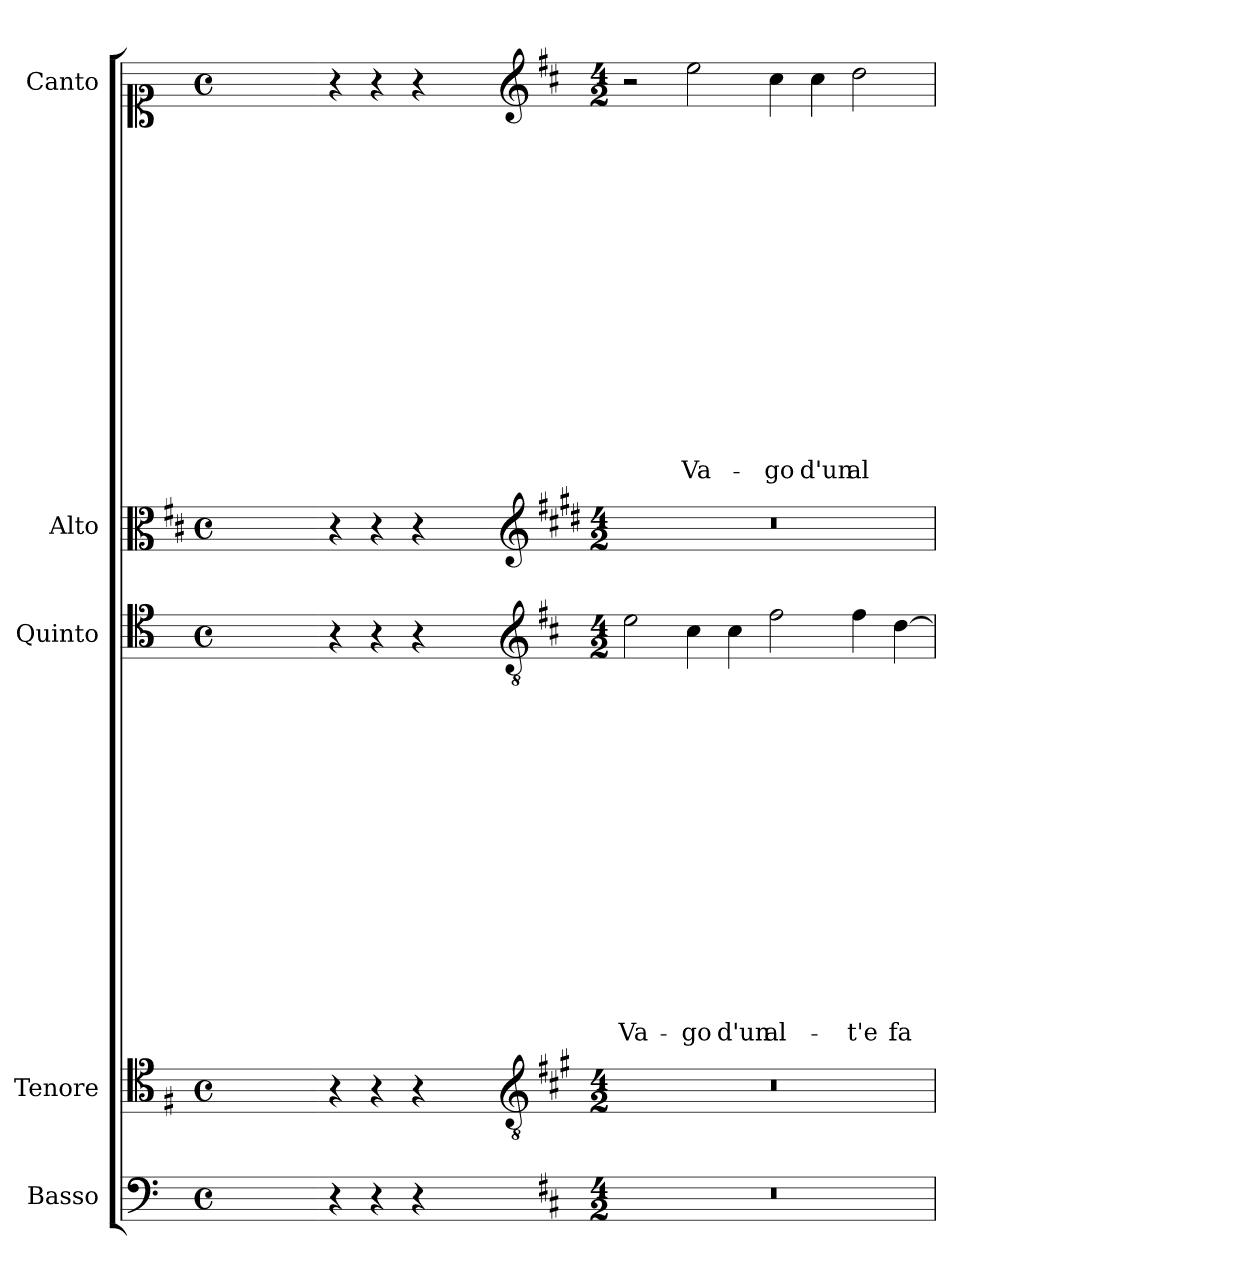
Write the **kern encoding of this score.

**kern	**kern	**kern	**text	**text	**text	**text	**text	**text	**text	**text	**text	**text	**text	**text	**text	**text	**text	**kern	**kern	**text	**text	**text	**text	**text	**text	**text	**text	**text	**text	**text	**text	**text	**text	**text
*part5	*part4	*part3	*part3	*part3	*part3	*part3	*part3	*part3	*part3	*part3	*part3	*part3	*part3	*part3	*part3	*part3	*part3	*part2	*part1	*part1	*part1	*part1	*part1	*part1	*part1	*part1	*part1	*part1	*part1	*part1	*part1	*part1	*part1	*part1
*staff5	*staff4	*staff3	*staff3	*staff3	*staff3	*staff3	*staff3	*staff3	*staff3	*staff3	*staff3	*staff3	*staff3	*staff3	*staff3	*staff3	*staff3	*staff2	*staff1	*staff1	*staff1	*staff1	*staff1	*staff1	*staff1	*staff1	*staff1	*staff1	*staff1	*staff1	*staff1	*staff1	*staff1	*staff1
*I"Basso	*I"Tenore	*I"Quinto	*	*	*	*	*	*	*	*	*	*	*	*	*	*	*	*I"Alto	*I"Canto	*	*	*	*	*	*	*	*	*	*	*	*	*	*	*
*I'B	*I'T	*	*	*	*	*	*	*	*	*	*	*	*	*	*	*	*	*I'A	*I'C	*	*	*	*	*	*	*	*	*	*	*	*	*	*	*
*clefF4	*clefC4	*clefC4	*	*	*	*	*	*	*	*	*	*	*	*	*	*	*	*clefC3	*clefC1	*	*	*	*	*	*	*	*	*	*	*	*	*	*	*
*	*ITrd4c7	*	*	*	*	*	*	*	*	*	*	*	*	*	*	*	*	*ITrd1c2	*	*	*	*	*	*	*	*	*	*	*	*	*	*	*	*
*k[]	*k[]	*k[]	*	*	*	*	*	*	*	*	*	*	*	*	*	*	*	*k[]	*k[]	*	*	*	*	*	*	*	*	*	*	*	*	*	*	*
*C:	*C:	*C:	*	*	*	*	*	*	*	*	*	*	*	*	*	*	*	*C:	*C:	*	*	*	*	*	*	*	*	*	*	*	*	*	*	*
*M4/4	*M4/4	*M4/4	*	*	*	*	*	*	*	*	*	*	*	*	*	*	*	*M4/4	*M4/4	*	*	*	*	*	*	*	*	*	*	*	*	*	*	*
*met(c)	*met(c)	*met(c)	*	*	*	*	*	*	*	*	*	*	*	*	*	*	*	*met(c)	*met(c)	*	*	*	*	*	*	*	*	*	*	*	*	*	*	*
=	=	=	=	=	=	=	=	=	=	=	=	=	=	=	=	=	=	=	=	=	=	=	=	=	=	=	=	=	=	=	=	=	=	=
1ryy	1ryy	1ryy	.	.	.	.	.	.	.	.	.	.	.	.	.	.	.	1ryy	1ryy	.	.	.	.	.	.	.	.	.	.	.	.	.	.	.
=1X-	=1X-	=1X-	=1X-	=1X-	=1X-	=1X-	=1X-	=1X-	=1X-	=1X-	=1X-	=1X-	=1X-	=1X-	=1X-	=1X-	=1X-	=1X-	=1X-	=1X-	=1X-	=1X-	=1X-	=1X-	=1X-	=1X-	=1X-	=1X-	=1X-	=1X-	=1X-	=1X-	=1X-	=1X-
4r	4r	4r	.	.	.	.	.	.	.	.	.	.	.	.	.	.	.	4r	4r	.	.	.	.	.	.	.	.	.	.	.	.	.	.	.
4r	4r	4r	.	.	.	.	.	.	.	.	.	.	.	.	.	.	.	4r	4r	.	.	.	.	.	.	.	.	.	.	.	.	.	.	.
4r	4r	4r	.	.	.	.	.	.	.	.	.	.	.	.	.	.	.	4r	4r	.	.	.	.	.	.	.	.	.	.	.	.	.	.	.
4ryy	4ryy	4ryy	.	.	.	.	.	.	.	.	.	.	.	.	.	.	.	4ryy	4ryy	.	.	.	.	.	.	.	.	.	.	.	.	.	.	.
=1-	=1-	=1-	=1-	=1-	=1-	=1-	=1-	=1-	=1-	=1-	=1-	=1-	=1-	=1-	=1-	=1-	=1-	=1-	=1-	=1-	=1-	=1-	=1-	=1-	=1-	=1-	=1-	=1-	=1-	=1-	=1-	=1-	=1-	=1-
*	*clefGv2	*clefGv2	*	*	*	*	*	*	*	*	*	*	*	*	*	*	*	*clefG2	*clefG2	*	*	*	*	*	*	*	*	*	*	*	*	*	*	*
*k[f#c#]	*k[f#c#]	*k[f#c#]	*	*	*	*	*	*	*	*	*	*	*	*	*	*	*	*k[f#c#]	*k[f#c#]	*	*	*	*	*	*	*	*	*	*	*	*	*	*	*
*D:	*D:	*D:	*	*	*	*	*	*	*	*	*	*	*	*	*	*	*	*D:	*D:	*	*	*	*	*	*	*	*	*	*	*	*	*	*	*
*M4/2	*M4/2	*M4/2	*	*	*	*	*	*	*	*	*	*	*	*	*	*	*	*M4/2	*M4/2	*	*	*	*	*	*	*	*	*	*	*	*	*	*	*
!	!	!	!	!	!	!	!	!	!	!	!	!	!	!	!	!	!LO:LY:b	!	!	!	!	!	!	!	!	!	!	!	!	!	!	!	!	!
0r	0r	2e\	.	.	.	.	.	.	.	.	.	.	.	.	.	.	Va-	0r	2r	.	.	.	.	.	.	.	.	.	.	.	.	.	.	.
!	!	!	!	!	!	!	!	!	!	!	!	!	!	!	!	!	!LO:LY:b	!	!	!	!	!	!	!	!	!	!	!	!	!	!	!	!	!LO:LY:b
.	.	4c#\	.	.	.	.	.	.	.	.	.	.	.	.	.	.	-go	.	2ee\	.	.	.	.	.	.	.	.	.	.	.	.	.	.	Va-
!	!	!	!	!	!	!	!	!	!	!	!	!	!	!	!	!	!LO:LY:b	!	!	!	!	!	!	!	!	!	!	!	!	!	!	!	!	!
.	.	4c#\	.	.	.	.	.	.	.	.	.	.	.	.	.	.	d'un	.	.	.	.	.	.	.	.	.	.	.	.	.	.	.	.	.
!	!	!	!	!	!	!	!	!	!	!	!	!	!	!	!	!	!LO:LY:b	!	!	!	!	!	!	!	!	!	!	!	!	!	!	!	!	!LO:LY:b
.	.	2f#\	.	.	.	.	.	.	.	.	.	.	.	.	.	.	al-	.	4cc#\	.	.	.	.	.	.	.	.	.	.	.	.	.	.	-go
!	!	!	!	!	!	!	!	!	!	!	!	!	!	!	!	!	!	!	!	!	!	!	!	!	!	!	!	!	!	!	!	!	!	!LO:LY:b
.	.	.	.	.	.	.	.	.	.	.	.	.	.	.	.	.	.	.	4cc#\	.	.	.	.	.	.	.	.	.	.	.	.	.	.	d'un
!	!	!	!	!	!	!	!	!	!	!	!	!	!	!	!	!	!LO:LY:b	!	!	!	!	!	!	!	!	!	!	!	!	!	!	!	!	!LO:LY:b
.	.	4f#\	.	.	.	.	.	.	.	.	.	.	.	.	.	.	-t'e	.	2dd\	.	.	.	.	.	.	.	.	.	.	.	.	.	.	al-
!	!	!	!	!	!	!	!	!	!	!	!	!	!	!	!	!	!LO:LY:b	!	!	!	!	!	!	!	!	!	!	!	!	!	!	!	!	!
.	.	[4d\	.	.	.	.	.	.	.	.	.	.	.	.	.	.	fa-	.	.	.	.	.	.	.	.	.	.	.	.	.	.	.	.	.
=	=	=	=	=	=	=	=	=	=	=	=	=	=	=	=	=	=	=	=	=	=	=	=	=	=	=	=	=	=	=	=	=	=	=
*-	*-	*-	*-	*-	*-	*-	*-	*-	*-	*-	*-	*-	*-	*-	*-	*-	*-	*-	*-	*-	*-	*-	*-	*-	*-	*-	*-	*-	*-	*-	*-	*-	*-	*-
